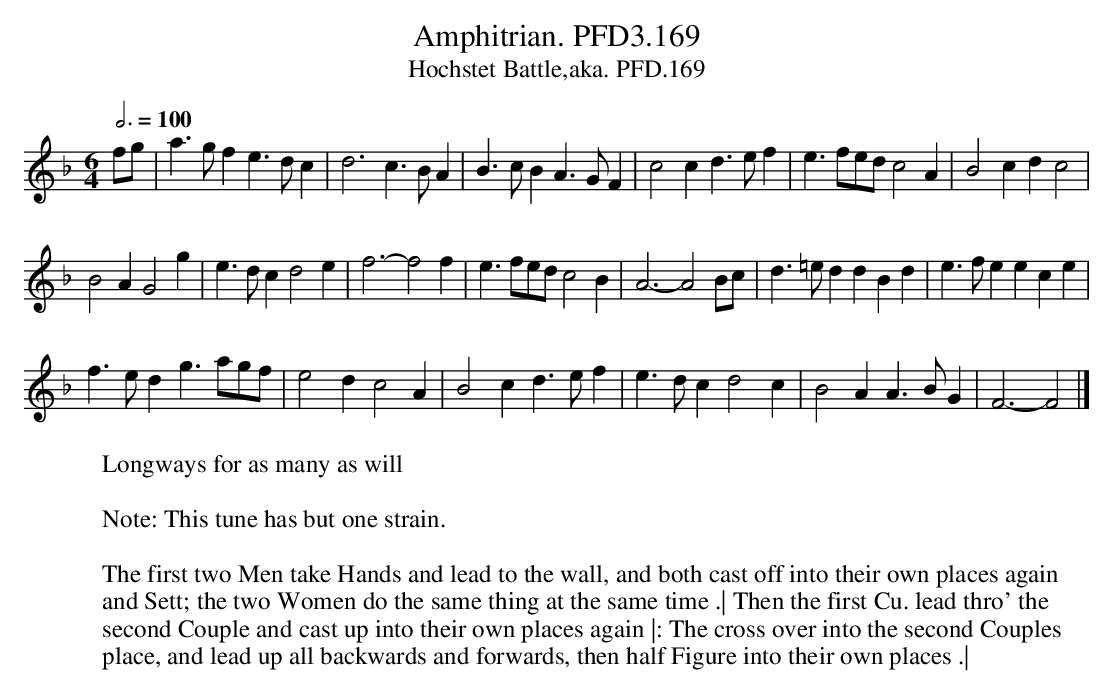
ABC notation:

X:1
T:Amphitrian. PFD3.169
T:Hochstet Battle,aka. PFD.169
W:Longways for as many as will
M:6/4
L:1/8
Q:3/4=100
K:F
fg|a3gf2 e3dc2|d6 c3BA2|B3cB2 A3GF2|\
c4c2 d3ef2|e3fed c4A2|B4c2 d2c4|
B4A2 G4g2|e3dc2 d4e2|f6- f4f2|e3fed c4B2|\
A6- A4Bc|d3=ed2 d2B2d2|e3fe2 e2c2e2|
f3ed2 g3agf|e4d2 c4A2|B4c2 d3ef2|\
e3dc2 d4c2|B4A2 A3BG2|F6- F4|]
W:
W:Note: This tune has but one strain.
W:
W:The first two Men take Hands and lead to the wall, and both cast off into their own places again
W:and Sett; the two Women do the same thing at the same time .| Then the first Cu. lead thro' the
W:second Couple and cast up into their own places again |: The cross over into the second Couples
W:place, and lead up all backwards and forwards, then half Figure into their own places .|
